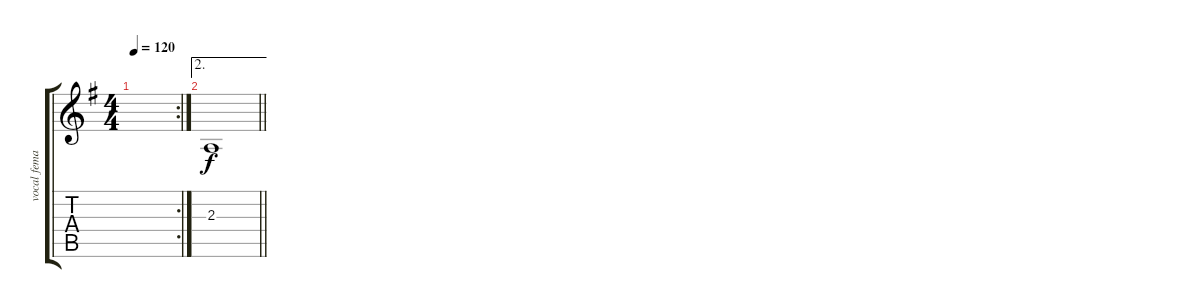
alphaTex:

\track ("vocal female" "vocal fema") {instrument lead6voice}
\staff {score tabs}
\tuning (E4 B3 G3 D3 A2 E2) {hide}
\rc 2
\ts (4 4)
\tempo 120
\clef g2
\ks eminor
|
\ae 2
\barLineRight lightlight
2.3.1
